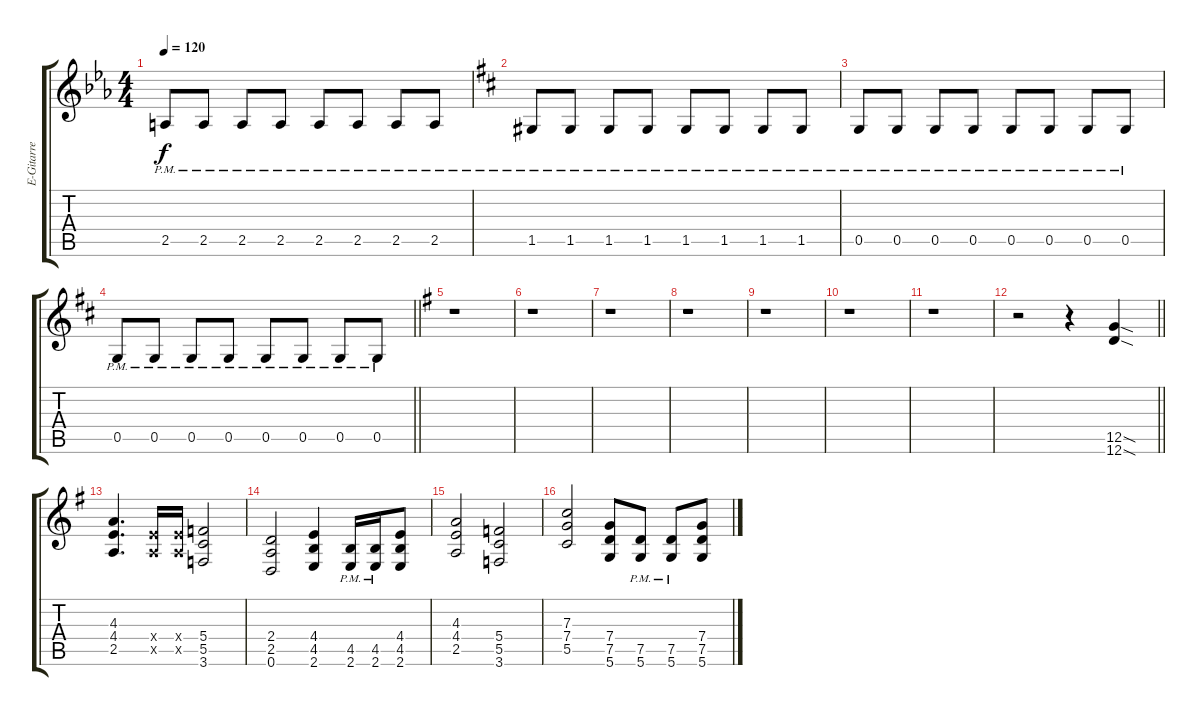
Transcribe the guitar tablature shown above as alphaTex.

\track ("E-Gitarre 1" "E-Gitarre ") {instrument acousticguitarsteel}
\staff {score tabs}
\tuning (D4 A3 F3 C3 G2 D2) {hide}
\ts (4 4)
\tempo 120
\clef g2
\ks cminor
2.5{pm}.8{dy f} 2.5{pm}.8 2.5{pm}.8 2.5{pm}.8 2.5{pm}.8 2.5{pm}.8 2.5{pm}.8 2.5{pm}.8 |
\ks bminor
1.5{pm}.8 1.5{pm}.8 1.5{pm}.8 1.5{pm}.8 1.5{pm}.8 1.5{pm}.8 1.5{pm}.8 1.5{pm}.8 |
0.5{pm}.8 0.5{pm}.8 0.5{pm}.8 0.5{pm}.8 0.5{pm}.8 0.5{pm}.8 0.5{pm}.8 0.5{pm}.8 |
\barLineRight lightlight
0.5{pm}.8 0.5{pm}.8 0.5{pm}.8 0.5{pm}.8 0.5{pm}.8 0.5{pm}.8 0.5{pm}.8 0.5{pm}.8 |
\ks eminor
r.1 |
r.1 |
r.1 |
r.1 |
r.1 |
r.1 |
r.1 |
\barLineRight lightlight
r.2 r.4 (12.5{sod} 12.6{sod}).4 |
(4.3 4.4 2.5).4{d} (4.4{x} 2.5{x}).16 (4.4{x} 2.5{x}).16 (5.4 5.5 3.6).2 |
(2.4 2.5 0.6).2 (4.4 4.5 2.6).4 (4.5{pm} 2.6{pm}).16 (4.5{pm} 2.6{pm}).16 (4.4 4.5 2.6).8 |
(4.3 4.4 2.5).2 (5.4 5.5 3.6).2 |
(7.3 7.4 5.5).2 (7.4 7.5 5.6).8 (7.5{pm} 5.6{pm}).8 (7.5{pm} 5.6{pm}).8 (7.4 7.5 5.6).8
